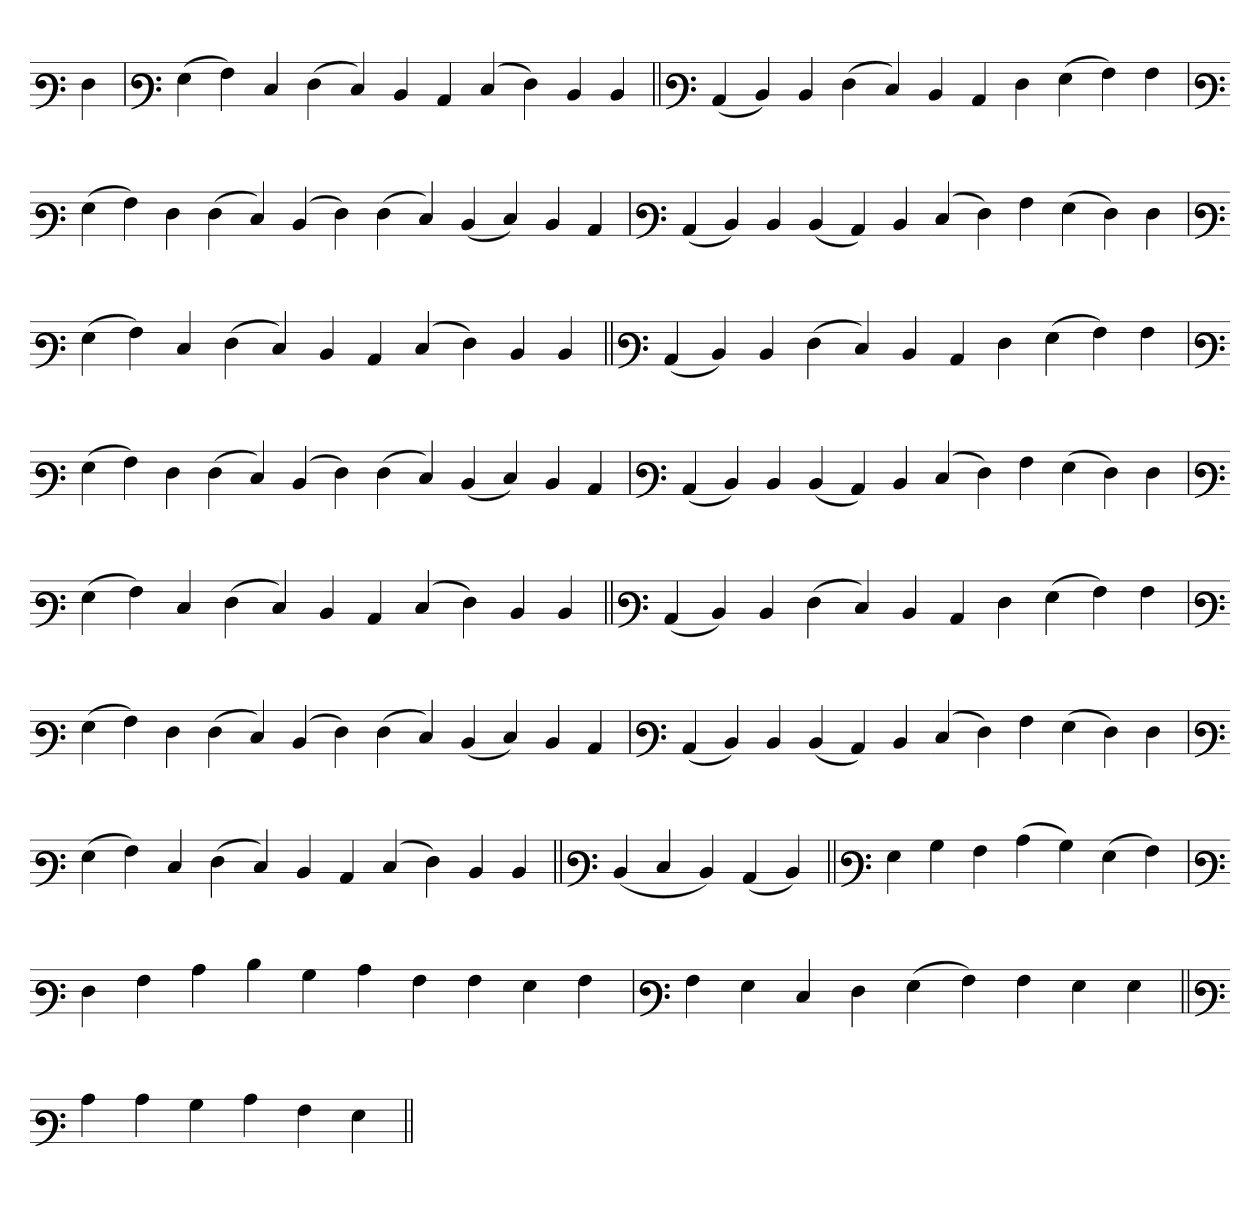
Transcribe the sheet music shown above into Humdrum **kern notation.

**kern
*part1
*staff1
*clefF3
=
4F
=`
*clefF3
(4G
4A)
4E
(4F
4E)
4D
4C
(4E
4F)
4D
4D
=||
*clefF3
(4C
4D)
4D
(4F
4E)
4D
4C
4F
(4G
4A)
4A
=`
*clefF3
(4G
4A)
4F
(4F
4E)
(4D
4F)
(4F
4E)
(4D
4E)
4D
4C
='
*clefF3
(4C
4D)
4D
(4D
4C)
4D
(4E
4F)
4A
(4G
4F)
4F
=`
*clefF3
(4G
4A)
4E
(4F
4E)
4D
4C
(4E
4F)
4D
4D
=||
*clefF3
(4C
4D)
4D
(4F
4E)
4D
4C
4F
(4G
4A)
4A
=`
*clefF3
(4G
4A)
4F
(4F
4E)
(4D
4F)
(4F
4E)
(4D
4E)
4D
4C
='
*clefF3
(4C
4D)
4D
(4D
4C)
4D
(4E
4F)
4A
(4G
4F)
4F
=`
*clefF3
(4G
4A)
4E
(4F
4E)
4D
4C
(4E
4F)
4D
4D
=||
*clefF3
(4C
4D)
4D
(4F
4E)
4D
4C
4F
(4G
4A)
4A
=`
*clefF3
(4G
4A)
4F
(4F
4E)
(4D
4F)
(4F
4E)
(4D
4E)
4D
4C
='
*clefF3
(4C
4D)
4D
(4D
4C)
4D
(4E
4F)
4A
(4G
4F)
4F
=`
*clefF3
(4G
4A)
4E
(4F
4E)
4D
4C
(4E
4F)
4D
4D
=||
*clefF3
(4D
4E
4D)
(4C
4D)
=||
*clefF3
4G
4B
4A
(4c
4B)
(4G
4A)
=`
*clefF3
4F
4A
4c
4d
4B
4c
4A
4A
4G
4A
='
*clefF3
4A
4G
4E
4F
(4G
4A)
4A
4G
4G
=||
*clefF3
4c
4c
4B
4c
4A
4G
=||
*-
